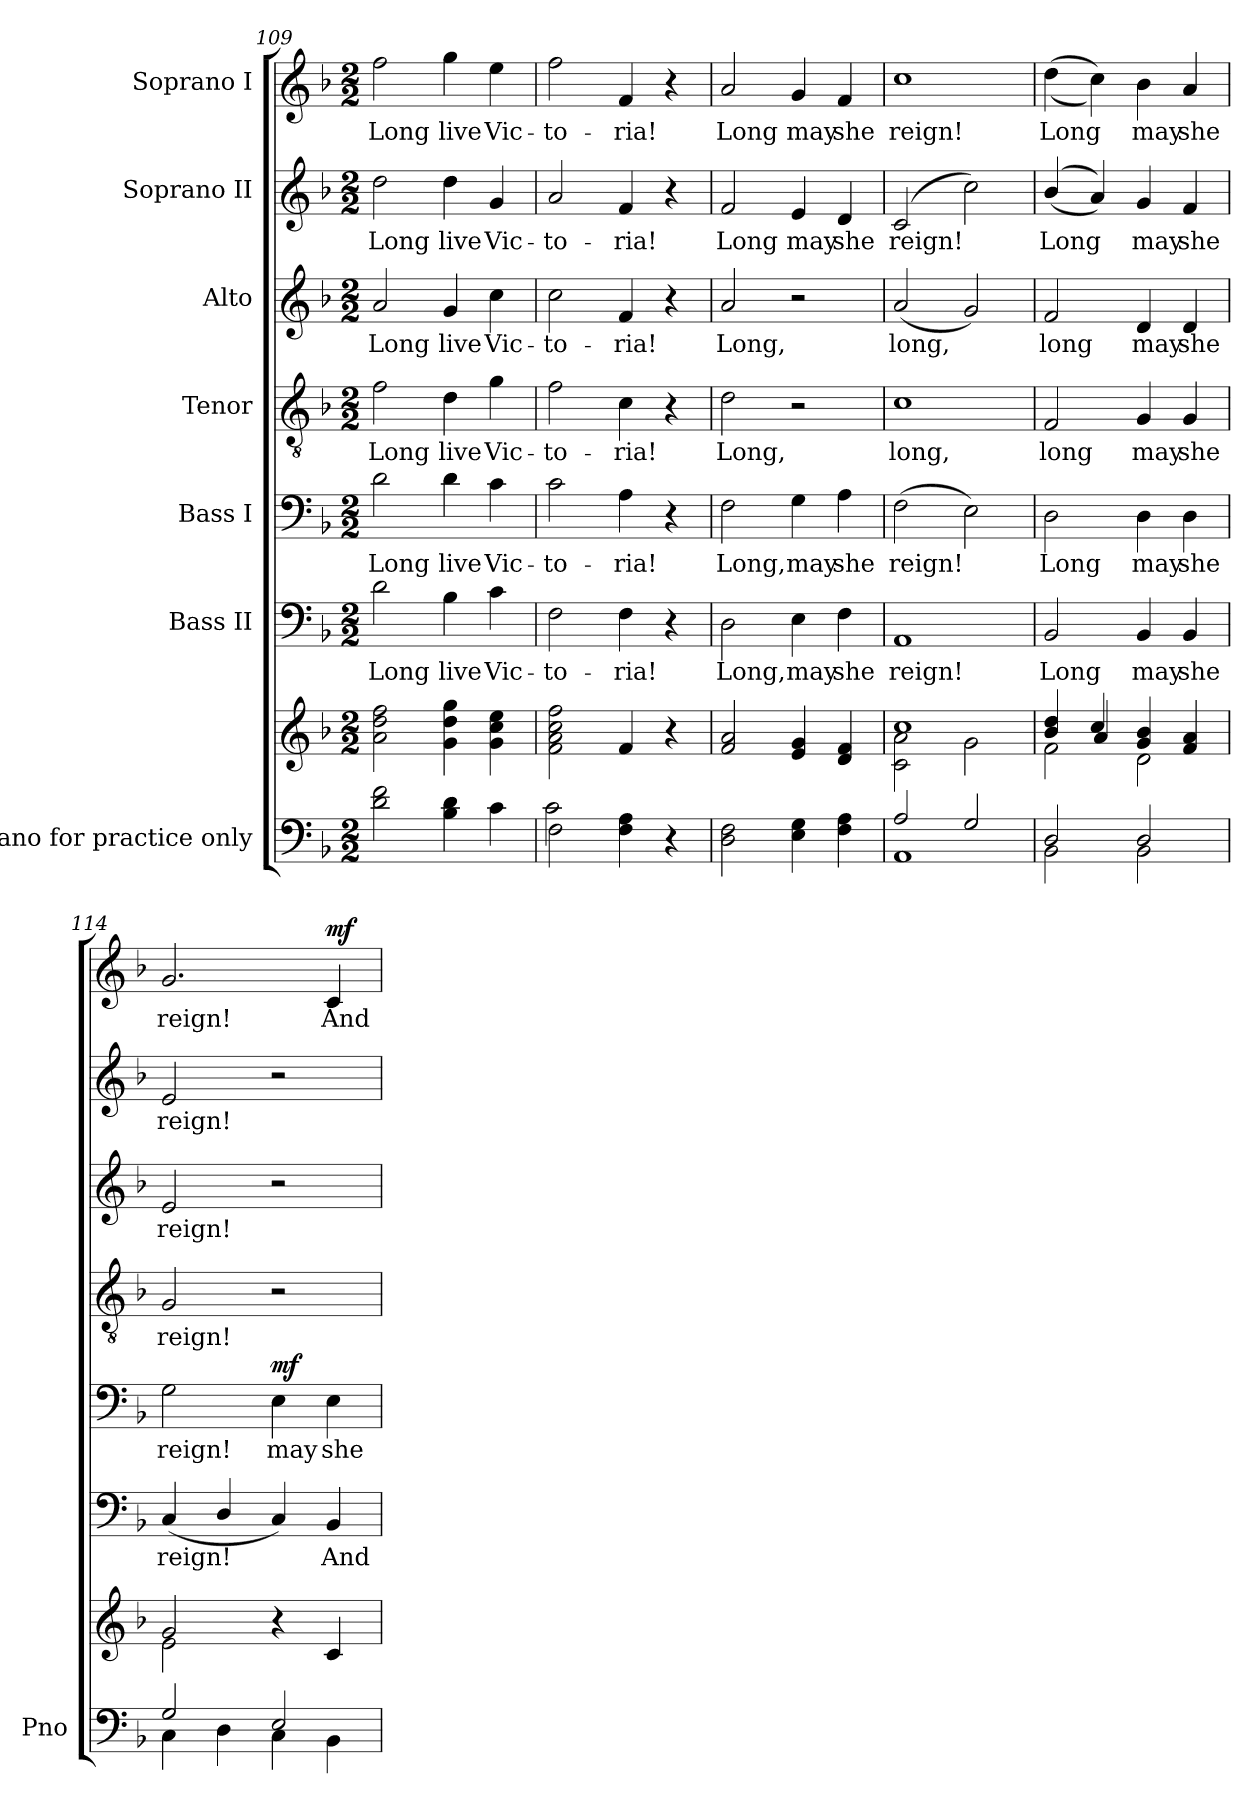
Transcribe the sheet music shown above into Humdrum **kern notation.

**kern	**kern	**kern	**text	**kern	**text	**dynam	**kern	**text	**kern	**text	**kern	**text	**kern	**text	**dynam
*part7	*part7	*part6	*part6	*part5	*part5	*part5	*part4	*part4	*part3	*part3	*part2	*part2	*part1	*part1	*part1
*staff8	*staff7	*staff6	*staff6	*staff5	*staff5	*staff5	*staff4	*staff4	*staff3	*staff3	*staff2	*staff2	*staff1	*staff1	*staff1
*I"Piano for practice only	*	*I"Bass II	*	*I"Bass I	*	*	*I"Tenor	*	*I"Alto	*	*I"Soprano II	*	*I"Soprano I	*	*
*I'Pno	*	*	*	*	*	*	*	*	*	*	*	*	*	*	*
*clefF4	*clefG2	*clefF4	*	*clefF4	*	*	*clefGv2	*	*clefG2	*	*clefG2	*	*clefG2	*	*
*k[b-]	*k[b-]	*k[b-]	*	*k[b-]	*	*	*k[b-]	*	*k[b-]	*	*k[b-]	*	*k[b-]	*	*
*M2/2	*M2/2	*M2/2	*	*M2/2	*	*	*M2/2	*	*M2/2	*	*M2/2	*	*M2/2	*	*
=109	=109	=109	=109	=109	=109	=109	=109	=109	=109	=109	=109	=109	=109	=109	=109
2d\ 2f\	2a\ 2dd\ 2ff\	2d\	Long	2d\	Long	.	2f\	Long	2a/	Long	2dd\	Long	2ff\	Long	.
4B-\ 4d\	4g\ 4dd\ 4gg\	4B-\	live	4d\	live	.	4d\	live	4g/	live	4dd\	live	4gg\	live	.
4c\	4g\ 4cc\ 4ee\	4c\	Vic-	4c\	Vic-	.	4g\	Vic-	4cc\	Vic-	4g/	Vic-	4ee\	Vic-	.
=110	=110	=110	=110	=110	=110	=110	=110	=110	=110	=110	=110	=110	=110	=110	=110
*^	*	*	*	*	*	*	*	*	*	*	*	*	*	*	*
2F\	2c\	2f\ 2a\ 2cc\ 2ff\	2F\	-to-	2c\	-to-	.	2f\	-to-	2cc\	-to-	2a/	-to-	2ff\	-to-	.
4F\ 4A\	2ryy	4f/	4F\	-ria!	4A\	-ria!	.	4c\	-ria!	4f/	-ria!	4f/	-ria!	4f/	-ria!	.
4r	.	4r	4r	.	4r	.	.	4r	.	4r	.	4r	.	4r	.	.
*v	*v	*	*	*	*	*	*	*	*	*	*	*	*	*	*	*
=111	=111	=111	=111	=111	=111	=111	=111	=111	=111	=111	=111	=111	=111	=111	=111
2D\ 2F\	2f/ 2a/	2D\	Long,	2F\	Long,	.	2d\	Long,	2a/	Long,	2f/	Long	2a/	Long	.
4E\ 4G\	4e/ 4g/	4E\	may	4G\	may	.	2r	.	2r	.	4e/	may	4g/	may	.
4F\ 4A\	4d/ 4f/	4F\	she	4A\	she	.	.	.	.	.	4d/	she	4f/	she	.
=112	=112	=112	=112	=112	=112	=112	=112	=112	=112	=112	=112	=112	=112	=112	=112
*^	*^	*	*	*	*	*	*	*	*	*	*	*	*	*	*
*	*	*	*^	*	*	*	*	*	*	*	*	*	*	*	*	*	*
1AA	2A/	1cc	2c\ 2a\	2ryy	1AA	reign!	(2F\	reign!	.	1c	long,	(2a/	long,	(2c/	reign!	1cc	reign!	.
.	2G/	.	2ryy	2g\	.	.	2E\)	.	.	.	.	2g/)	.	2cc\)	.	.	.	.
=113	=113	=113	=113	=113	=113	=113	=113	=113	=113	=113	=113	=113	=113	=113	=113	=113	=113	=113
2D/	2BB-\	4b-/ 4dd/	2f\	4ryy	2BB-/	Long	2D\	Long	.	2F/	long	2f/	long	((4b-/	Long	((4dd\	Long	.
.	.	4cc/	.	4a/	.	.	.	.	.	.	.	.	.	4a/))	.	4cc\))	.	.
2D/	2BB-\	4g/ 4b-/	2d\	2ryy	4BB-/	may	4D\	may	.	4G/	may	4d/	may	4g/	may	4b-\	may	.
.	.	4f/ 4a/	.	.	4BB-/	she	4D\	she	.	4G/	she	4d/	she	4f/	she	4a/	she	.
*	*	*	*v	*v	*	*	*	*	*	*	*	*	*	*	*	*	*	*
=114	=114	=114	=114	=114	=114	=114	=114	=114	=114	=114	=114	=114	=114	=114	=114	=114	=114
2G/	4C\	2g/	2e\	(4C/	reign!	2G\	reign!	.	2G/	reign!	2e/	reign!	2e/	reign!	2.g/	reign!	.
.	4D\	.	.	4D/	.	.	.	.	.	.	.	.	.	.	.	.	.
!	!	!	!	!	!	!	!	!LO:DY:a	!	!	!	!	!	!	!	!	!
2E/	4C\	4r	2ryy	4C/)	.	4E\	may	mf	2r	.	2r	.	2r	.	.	.	.
!	!	!	!	!	!	!	!	!	!	!	!	!	!	!	!	!	!LO:DY:a
.	4BB-\	4c/	.	4BB-/	And	4E\	she	.	.	.	.	.	.	.	4c/	And	mf
*v	*v	*	*	*	*	*	*	*	*	*	*	*	*	*	*	*	*
*	*v	*v	*	*	*	*	*	*	*	*	*	*	*	*	*	*
=	=	=	=	=	=	=	=	=	=	=	=	=	=	=	=
*-	*-	*-	*-	*-	*-	*-	*-	*-	*-	*-	*-	*-	*-	*-	*-
